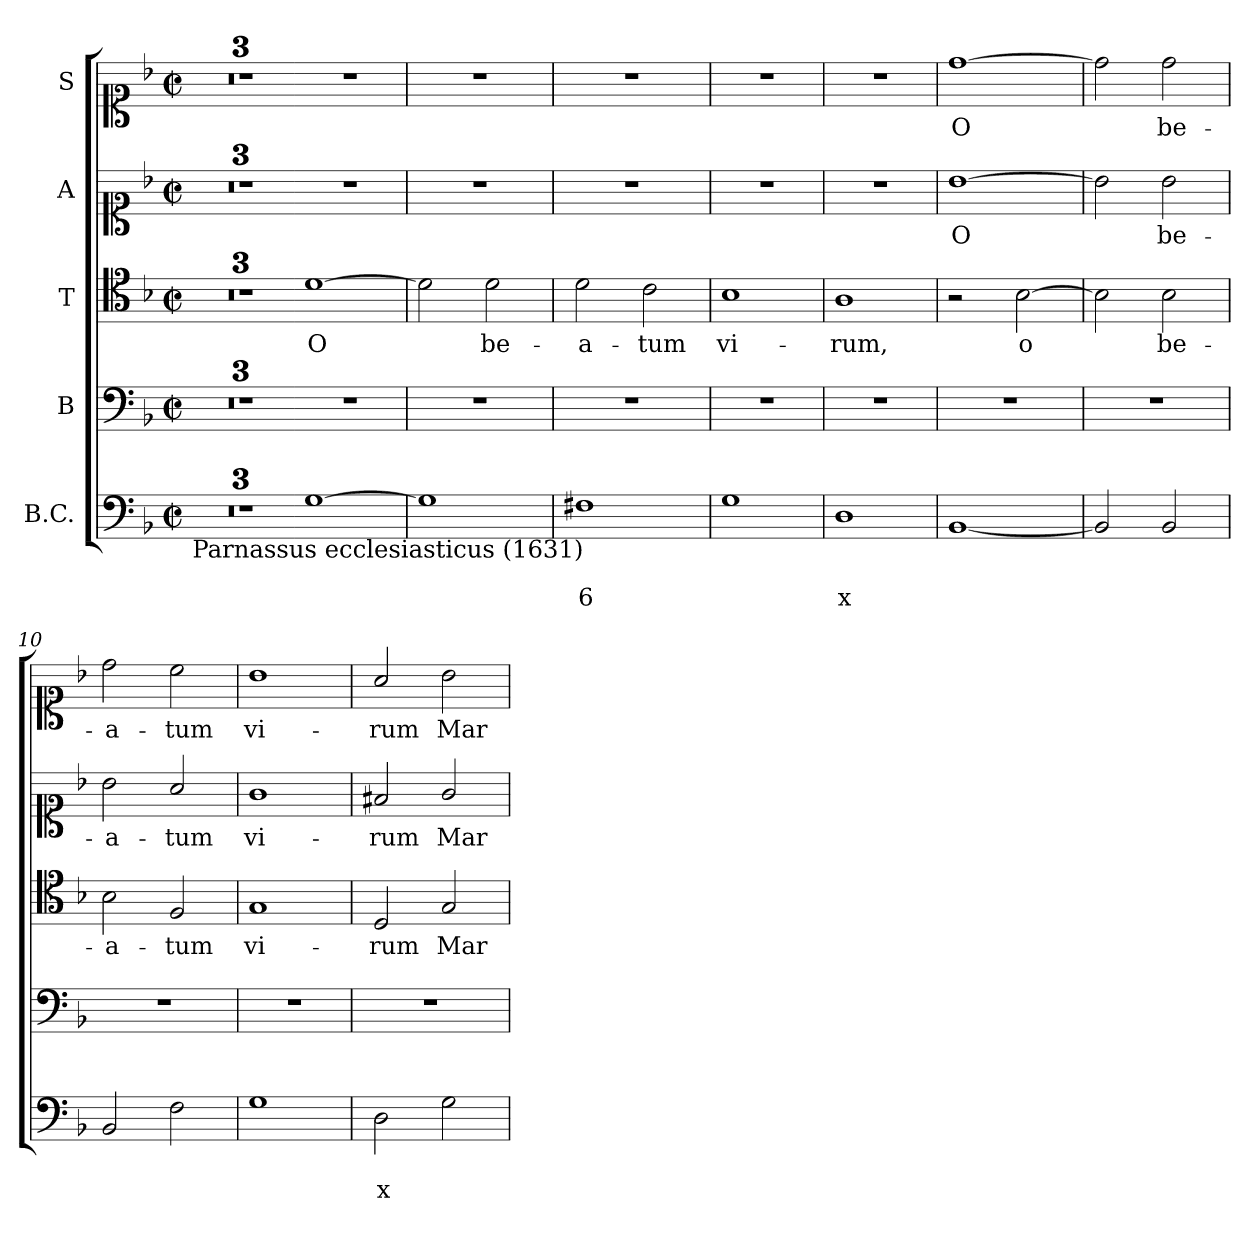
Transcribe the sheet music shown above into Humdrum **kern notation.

**kern	**text	**text	**kern	**kern	**text	**kern	**text	**kern	**text
*part5	*part5	*part5	*part4	*part3	*part3	*part2	*part2	*part1	*part1
*staff5	*staff5	*staff5	*staff4	*staff3	*staff3	*staff2	*staff2	*staff1	*staff1
*I"B.C.	*	*	*I"B	*I"T	*	*I"A	*	*I"S	*
*clefF4	*	*	*clefF4	*clefC4	*	*clefC1	*	*clefC1	*
*k[b-]	*	*	*k[b-]	*k[b-]	*	*k[b-]	*	*k[b-]	*
*F:	*	*	*F:	*F:	*	*F:	*	*F:	*
*M2/2	*	*	*M2/2	*M2/2	*	*M2/2	*	*M2/2	*
*met(c|)	*	*	*met(c|)	*met(c|)	*	*met(c|)	*	*met(c|)	*
=1	=1	=1	=1	=1	=1	=1	=1	=1	=1
!LO:TX:b:t=Parnassus ecclesiasticus (1631)	!	!	!	!	!	!	!	!	!
1ryy	.	.	1ryy	1ryy	.	1ryy	.	1ryy	.
=2	=2	=2	=2	=2	=2	=2	=2	=2	=2
1r	.	.	1r	1r	.	1r	.	1r	.
=3	=3	=3	=3	=3	=3	=3	=3	=3	=3
*	*	*	*	*clefGv2	*	*clefG2	*	*clefG2	*
1ryy	.	.	1ryy	1ryy	.	1ryy	.	1ryy	.
=3X1-	=3X1-	=3X1-	=3X1-	=3X1-	=3X1-	=3X1-	=3X1-	=3X1-	=3X1-
!	!	!	!	!	!LO:LY:b	!	!	!	!
[1G	.	.	1r	[1d	O	1r	.	1r	.
=4	=4	=4	=4	=4	=4	=4	=4	=4	=4
1G]	.	.	1r	2d\]	.	1r	.	1r	.
!	!	!	!	!	!LO:LY:b	!	!	!	!
.	.	.	.	2d\	be-	.	.	.	.
=5	=5	=5	=5	=5	=5	=5	=5	=5	=5
!	!	!LO:LY:b	!	!	!LO:LY:b	!	!	!	!
1F#X	.	6	1r	2d\	-a-	1r	.	1r	.
!	!	!	!	!	!LO:LY:b	!	!	!	!
.	.	.	.	2c\	-tum	.	.	.	.
=6	=6	=6	=6	=6	=6	=6	=6	=6	=6
!	!	!	!	!	!LO:LY:b	!	!	!	!
1G	.	.	1r	1B-	vi-	1r	.	1r	.
=7	=7	=7	=7	=7	=7	=7	=7	=7	=7
!	!	!LO:LY:b	!	!	!LO:LY:b	!	!	!	!
1D	.	x	1r	1A	-rum,	1r	.	1r	.
!!LO:LB:g=z
=8	=8	=8	=8	=8	=8	=8	=8	=8	=8
!	!	!	!	!	!	!	!LO:LY:b	!	!LO:LY:b
[1BB-	.	.	1r	2r	.	[1b-	O	[1dd	O
!	!	!	!	!	!LO:LY:b	!	!	!	!
.	.	.	.	[2B-\	o	.	.	.	.
=9	=9	=9	=9	=9	=9	=9	=9	=9	=9
2BB-/]	.	.	1r	2B-\]	.	2b-\]	.	2dd\]	.
!	!	!	!	!	!LO:LY:b	!	!LO:LY:b	!	!LO:LY:b
2BB-/	.	.	.	2B-\	be-	2b-\	be-	2dd\	be-
=10	=10	=10	=10	=10	=10	=10	=10	=10	=10
!	!	!	!	!	!LO:LY:b	!	!LO:LY:b	!	!LO:LY:b
2BB-/	.	.	1r	2B-\	-a-	2b-\	-a-	2dd\	-a-
!	!	!	!	!	!LO:LY:b	!	!LO:LY:b	!	!LO:LY:b
2F\	.	.	.	2F/	-tum	2a/	-tum	2cc\	-tum
=11	=11	=11	=11	=11	=11	=11	=11	=11	=11
!	!	!	!	!	!LO:LY:b	!	!LO:LY:b	!	!LO:LY:b
1G	.	.	1r	1G	vi-	1g	vi-	1b-	vi-
=12	=12	=12	=12	=12	=12	=12	=12	=12	=12
!	!	!LO:LY:b	!	!	!LO:LY:b	!	!LO:LY:b	!	!LO:LY:b
2D\	.	x	1r	2D/	-rum	2f#X/	-rum	2a/	-rum
!	!	!	!	!	!LO:LY:b	!	!LO:LY:b	!	!LO:LY:b
2G\	.	.	.	2G/	Mar-	2g/	Mar-	2b-\	Mar-
=	=	=	=	=	=	=	=	=	=
*-	*-	*-	*-	*-	*-	*-	*-	*-	*-
